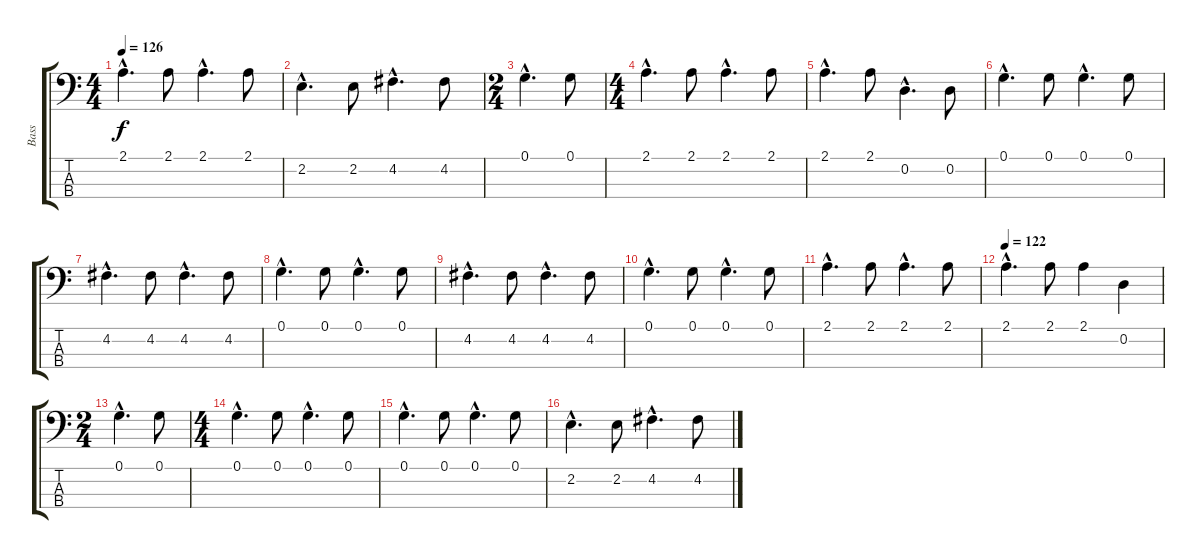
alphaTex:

\track ("Bass" "Bass") {instrument electricbassfinger}
\staff {score tabs}
\tuning (G2 D2 A1 E1) {hide}
\ts (4 4)
\tempo 126
\clef f4
\ks c
2.1{hac}.4{d dy f} 2.1.8 2.1{hac}.4{d} 2.1.8 |
2.2{hac}.4{d} 2.2.8 4.2{hac}.4{d} 4.2.8 |
\ts (2 4)
0.1{hac}.4{d} 0.1.8 |
\ts (4 4)
2.1{hac}.4{d} 2.1.8 2.1{hac}.4{d} 2.1.8 |
2.1{hac}.4{d} 2.1.8 0.2{hac}.4{d} 0.2.8 |
0.1{hac}.4{d} 0.1.8 0.1{hac}.4{d} 0.1.8 |
4.2{hac}.4{d} 4.2.8 4.2{hac}.4{d} 4.2.8 |
0.1{hac}.4{d} 0.1.8 0.1{hac}.4{d} 0.1.8 |
4.2{hac}.4{d} 4.2.8 4.2{hac}.4{d} 4.2.8 |
0.1{hac}.4{d} 0.1.8 0.1{hac}.4{d} 0.1.8 |
2.1{hac}.4{d} 2.1.8 2.1{hac}.4{d} 2.1.8 |
\tempo 122
2.1{hac}.4{d} 2.1.8 2.1.4 0.2.4 |
\ts (2 4)
0.1{hac}.4{d} 0.1.8 |
\ts (4 4)
0.1{hac}.4{d} 0.1.8 0.1{hac}.4{d} 0.1.8 |
0.1{hac}.4{d} 0.1.8 0.1{hac}.4{d} 0.1.8 |
2.2{hac}.4{d} 2.2.8 4.2{hac}.4{d} 4.2.8
